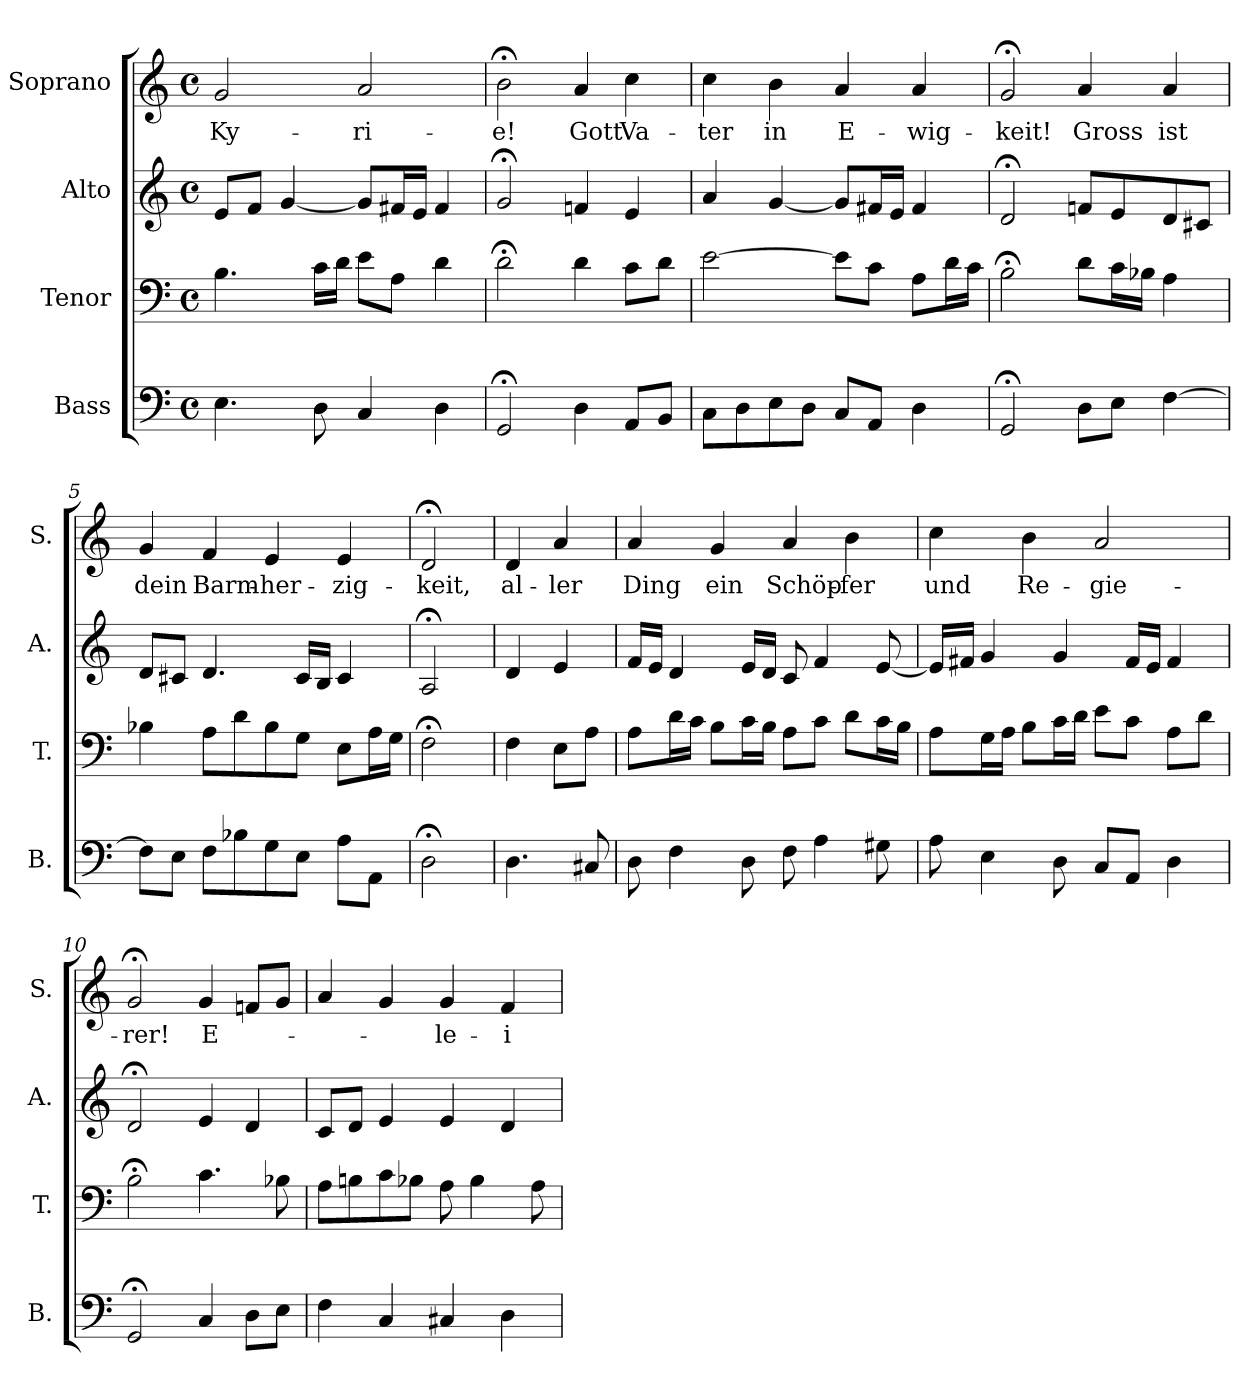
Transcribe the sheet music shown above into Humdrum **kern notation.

**kern	**kern	**kern	**kern	**text
*part4	*part3	*part2	*part1	*part1
*staff4	*staff3	*staff2	*staff1	*staff1
*I"Bass	*I"Tenor	*I"Alto	*I"Soprano	*
*I'B.	*I'T.	*I'A.	*I'S.	*
*clefF4	*clefF4	*clefG2	*clefG2	*
*k[]	*k[]	*k[]	*k[]	*
*M4/4	*M4/4	*M4/4	*M4/4	*
*met(c)	*met(c)	*met(c)	*met(c)	*
=1	=1	=1	=1	=1
!	!	!	!	!LO:LY:b
4.E\	4.B\	8e/L	2g/	Ky-
.	.	8f/J	.	.
.	.	[4g/	.	.
8D\	16c\LL	.	.	.
.	16d\JJ	.	.	.
!	!	!	!	!LO:LY:b
4C/	8e\L	8g/L]	2a/	-ri-
.	8A\J	16f#X/L	.	.
.	.	16e/JJ	.	.
4D\	4d\	4f#/	.	.
=2	=2	=2	=2	=2
!	!	!	!	!LO:LY:b
2GG;</	2d;<\	2g;</	2b;<\	-e!
!	!	!	!	!LO:LY:b
4D\	4d\	4fn/	4a/	Gott
!	!	!	!	!LO:LY:b
8AA/L	8c\L	4e/	4cc\	Va-
8BB/J	8d\J	.	.	.
=3	=3	=3	=3	=3
!	!	!	!	!LO:LY:b
8C\L	[2e\	4a/	4cc\	-ter
8D\	.	.	.	.
!	!	!	!	!LO:LY:b
8E\	.	[4g/	4b\	in
8D\J	.	.	.	.
!	!	!	!	!LO:LY:b
8C/L	8e\L]	8g/L]	4a/	E-
8AA/J	8c\J	16f#X/L	.	.
.	.	16e/JJ	.	.
!	!	!	!	!LO:LY:b
4D\	8A\L	4f#/	4a/	-wig-
.	16d\L	.	.	.
.	16c\JJ	.	.	.
=4	=4	=4	=4	=4
!	!	!	!	!LO:LY:b
2GG;</	2B;<\	2d;</	2g;</	-keit!
!	!	!	!	!LO:LY:b
8D\L	8d\L	8fn/L	4a/	Gross
8E\J	16c\L	8e/	.	.
.	16B-X\JJ	.	.	.
!	!	!	!	!LO:LY:b
[4F\	4A\	8d/	4a/	ist
.	.	8c#X/J	.	.
!!LO:LB:g=z
=5	=5	=5	=5	=5
!	!	!	!	!LO:LY:b
8F\L]	4B-X\	8d/L	4g/	dein
8E\J	.	8c#X/J	.	.
!	!	!	!	!LO:LY:b
8F\L	8A\L	4.d/	4f/	Barm-
8B-X\	8d\	.	.	.
!	!	!	!	!LO:LY:b
8G\	8B-\	.	4e/	-her-
8E\J	8G\J	16c#/LL	.	.
.	.	16B/JJ	.	.
!	!	!	!	!LO:LY:b
8A\L	8E\L	4c#/	4e/	-zig-
8AA\J	16A\L	.	.	.
.	16G\JJ	.	.	.
=6	=6	=6	=6	=6
!	!	!	!	!LO:LY:b
2D;<\	2F;<\	2A;</	2d;</	-keit,
!!LO:LB:g=z
=7	=7	=7	=7	=7
!	!	!	!	!LO:LY:b
4.D\	4F\	4d/	4d/	al-
!	!	!	!	!LO:LY:b
.	8E\L	4e/	4a/	-ler
8C#X/	8A\J	.	.	.
=8	=8	=8	=8	=8
!	!	!	!	!LO:LY:b
8D\	8A\L	16f/LL	4a/	Ding
.	.	16e/JJ	.	.
4F\	16d\L	4d/	.	.
.	16c\JJ	.	.	.
!	!	!	!	!LO:LY:b
.	8B\L	.	4g/	ein
8D\	16c\L	16e/LL	.	.
.	16B\JJ	16d/JJ	.	.
!	!	!	!	!LO:LY:b
8F\	8A\L	8c/	4a/	Schöp-
4A\	8c\J	4f/	.	.
!	!	!	!	!LO:LY:b
.	8d\L	.	4b\	-fer
8G#X\	16c\L	[8e/	.	.
.	16B\JJ	.	.	.
=9	=9	=9	=9	=9
!	!	!	!	!LO:LY:b
8A\	8A\L	16e/LL]	4cc\	und
.	.	16f#X/JJ	.	.
4E\	16G\L	4g/	.	.
.	16A\JJ	.	.	.
!	!	!	!	!LO:LY:b
.	8B\L	.	4b\	Re-
8D\	16c\L	4g/	.	.
.	16d\JJ	.	.	.
!	!	!	!	!LO:LY:b
8C/L	8e\L	.	2a/	-gie-
8AA/J	8c\J	16f#/LL	.	.
.	.	16e/JJ	.	.
4D\	8A\L	4f#/	.	.
.	8d\J	.	.	.
=10	=10	=10	=10	=10
!	!	!	!	!LO:LY:b
2GG;</	2B;<\	2d;</	2g;</	-rer!
!	!	!	!	!LO:LY:b
4C/	4.c\	4e/	4g/	E-
8D\L	.	4d/	8fn/L	.
8E\J	8B-X\	.	8g/J	.
=11	=11	=11	=11	=11
4F\	8A\L	8c/L	4a/	.
.	8Bn\	8d/J	.	.
4C/	8c\	4e/	4g/	.
.	8B-X\J	.	.	.
!	!	!	!	!LO:LY:b
4C#X/	8A\	4e/	4g/	-le-
.	4B-\	.	.	.
!	!	!	!	!LO:LY:b
4D\	.	4d/	4f/	-i-
.	8A\	.	.	.
=	=	=	=	=
*-	*-	*-	*-	*-
